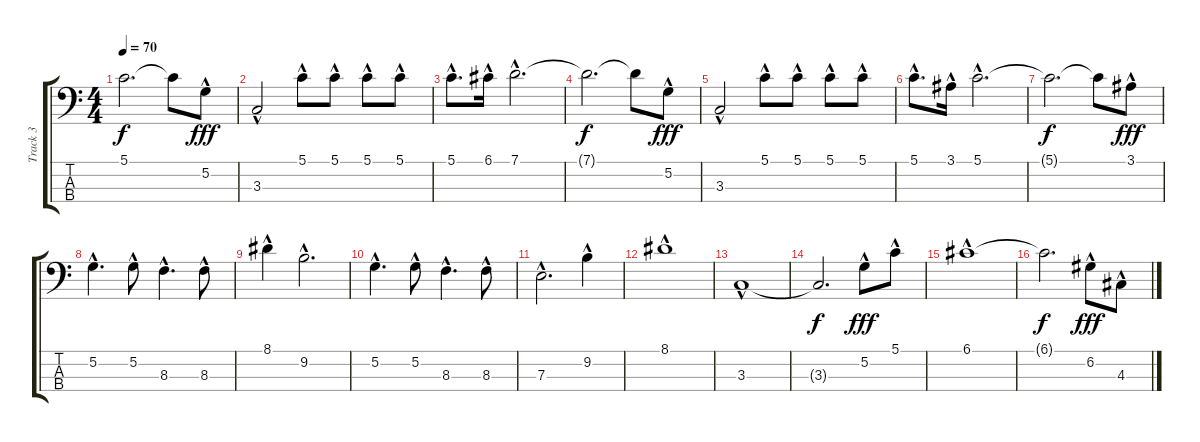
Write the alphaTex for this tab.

\track ("Track 3" "Track 3") {instrument acousticbass}
\staff {score tabs}
\tuning (G2 D2 A1 E1) {hide}
\ts (4 4)
\tempo 70
\clef f4
\ks c
5.1{t}.2{d dy f} 5.1{t}.8 5.2{hac}.8{dy fff} |
3.3{hac}.2 5.1{hac}.8 5.1{hac}.8 5.1{hac}.8 5.1{hac}.8 |
5.1{hac}.8{d} 6.1{hac}.16 7.1{hac}.2{d} |
7.1{t}.2{d dy f} 7.1{t}.8 5.2{hac}.8{dy fff} |
3.3{hac}.2 5.1{hac}.8 5.1{hac}.8 5.1{hac}.8 5.1{hac}.8 |
5.1{hac}.8{d} 3.1{hac}.16 5.1{hac}.2{d} |
5.1{t}.2{d dy f} 5.1{t}.8 3.1{hac}.8{dy fff} |
5.2{hac}.4{d} 5.2{hac}.8 8.3{hac}.4{d} 8.3{hac}.8 |
8.1{hac}.4 9.2{hac}.2{d} |
5.2{hac}.4{d} 5.2{hac}.8 8.3{hac}.4{d} 8.3{hac}.8 |
7.3{hac}.2{d} 9.2{hac}.4 |
8.1{hac}.1 |
3.3{hac}.1 |
3.3{t}.2{d dy f} 5.2{hac}.8{dy fff} 5.1{hac}.8 |
6.1{hac}.1 |
6.1{t}.2{d dy f} 6.2{hac}.8{dy fff} 4.3{hac}.8
